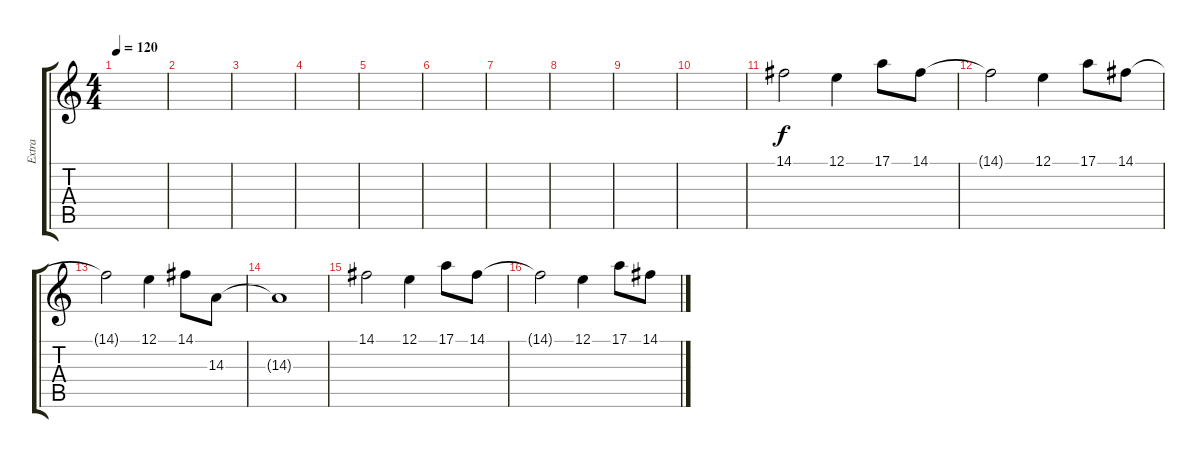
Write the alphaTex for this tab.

\track ("Extra" "Extra") {instrument harmonica}
\staff {score tabs}
\tuning (E4 B3 G3 D3 A2 E2) {hide}
\ts (4 4)
\tempo 120
\clef g2
\ks c
|
|
|
|
|
|
|
|
|
|
14.1.2 12.1.4 17.1.8 14.1.8 |
14.1{t}.2 12.1.4 17.1.8 14.1.8 |
14.1{t}.2 12.1.4 14.1.8 14.3.8 |
14.3{t}.1 |
14.1.2 12.1.4 17.1.8 14.1.8 |
14.1{t}.2 12.1.4 17.1.8 14.1.8
